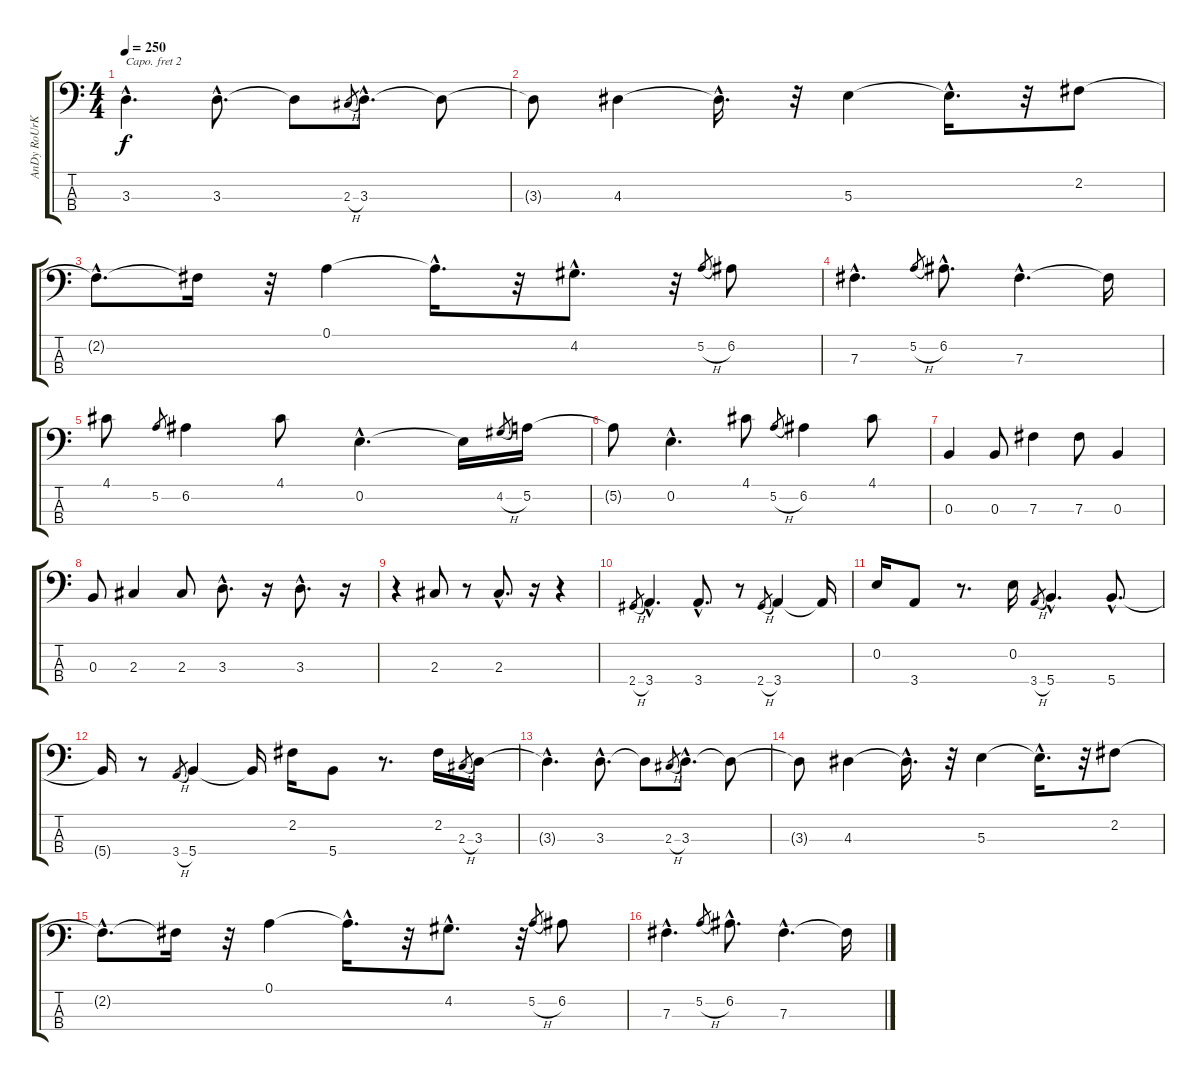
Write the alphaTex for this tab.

\track ("AnDy RoUrKe" "AnDy RoUrK") {instrument electricbasspick}
\staff {score tabs}
\capo 2
\tuning (G2 D2 A1 E1) {hide}
\ts (4 4)
\tempo 250
\clef f4
\ks c
3.3{hac t}.4{d dy f} 3.3{hac}.8{d} 3.3{t}.8 2.3{h}.8{gr} 3.3{hac}.8{d} 3.3{t}.8 |
3.3{t}.8 4.3.4 4.3{hac t}.16{d} r.32 5.3.4 5.3{hac t}.16{d} r.32 2.2.8 |
2.2{hac t}.8{d} 2.2{t}.16 r.32 0.1.4 0.1{hac t}.16{d} r.32 4.2{hac}.8{d} r.32 5.2{h}.8{gr} 6.2.8 |
7.3{hac}.4{d} 5.2{h}.8{gr} 6.2{hac}.8{d} 7.3{hac}.4{d} 7.3{t}.16 |
4.1.8 5.2.8{gr} 6.2.4 4.1.8 0.2{hac}.4{d} 0.2{t}.16 4.2{h}.8{gr} 5.2.16 |
5.2{t}.8 0.2{hac}.4{d} 4.1.8 5.2{h}.8{gr} 6.2.4 4.1.8 |
0.3.4 0.3.8 7.3.4 7.3.8 0.3.4 |
0.3.8 2.3.4 2.3.8 3.3{hac}.8{d} r.16 3.3{hac}.8{d} r.16 |
r.4 2.3.8 r.8 2.3{hac}.8{d} r.16 r.4 |
2.4{h}.8{gr} 3.4{hac}.4{d} 3.4{hac}.8{d} r.8 2.4{h}.8{gr} 3.4.4 3.4{t}.16 |
0.2.16 3.4.8 r.8{d} 0.2.16 3.4{h}.8{gr} 5.4{hac}.4{d} 5.4{hac}.8{d} |
5.4{t}.16 r.8 3.4{h}.8{gr} 5.4.4 5.4{t}.16 2.2.16 5.4.8 r.8{d} 2.2.16 2.3{h}.8{gr} 3.3.16 |
3.3{hac t}.4{d} 3.3{hac}.8{d} 3.3{t}.8 2.3{h}.8{gr} 3.3{hac}.8{d} 3.3{t}.8 |
3.3{t}.8 4.3.4 4.3{hac t}.16{d} r.32 5.3.4 5.3{hac t}.16{d} r.32 2.2.8 |
2.2{hac t}.8{d} 2.2{t}.16 r.32 0.1.4 0.1{hac t}.16{d} r.32 4.2{hac}.8{d} r.32 5.2{h}.8{gr} 6.2.8 |
7.3{hac}.4{d} 5.2{h}.8{gr} 6.2{hac}.8{d} 7.3{hac}.4{d} 7.3{t}.16
